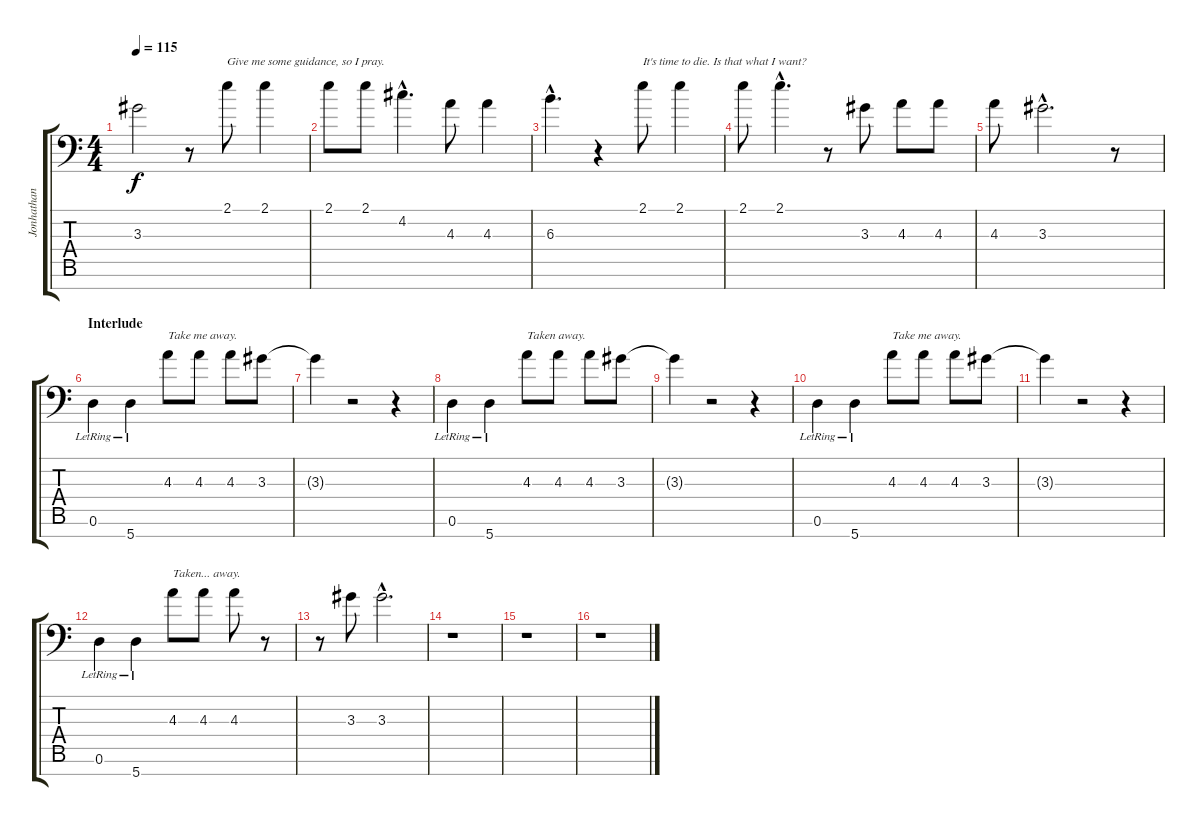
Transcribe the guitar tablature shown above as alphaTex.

\track ("Jonhathan Davis - Vocals" "Jonhathan ") {instrument electricguitarmuted}
\staff {score tabs}
\tuning (D4 A3 F3 C3 G2 D2 A1) {hide}
\ts (4 4)
\tempo 115
\clef f4
\ks c
3.3.2{dy f} r.8 2.1.8{txt "Give me some guidance, so I pray."} 2.1.4 |
2.1.8 2.1.8 4.2{hac}.4{d} 4.3.8 4.3.4 |
6.3{hac}.4{d} r.4 2.1.8{txt "It's time to die. Is that what I want? "} 2.1.4 |
2.1.8 2.1{hac}.4{d} r.8 3.3.8 4.3.8 4.3.8 |
4.3.8 3.3{hac}.2{d} r.8 |
\section ("" "Interlude")
0.6{lr}.4{volume 16 instrument electricguitarmuted} 5.7{lr}.4 4.3.8{txt "Take me away."} 4.3.8 4.3.8 3.3.8 |
3.3{t}.4 r.2 r.4 |
0.6{lr}.4 5.7{lr}.4 4.3.8{txt "Taken away."} 4.3.8 4.3.8 3.3.8 |
3.3{t}.4 r.2 r.4 |
0.6{lr}.4 5.7{lr}.4 4.3.8{txt "Take me away."} 4.3.8 4.3.8 3.3.8 |
3.3{t}.4 r.2 r.4 |
0.6{lr}.4 5.7{lr}.4 4.3.8{txt "Taken... away. "} 4.3.8 4.3.8 r.8 |
r.8 3.3.8 3.3{hac}.2{d} |
\section ("" "")
r.1 |
r.1 |
r.1
